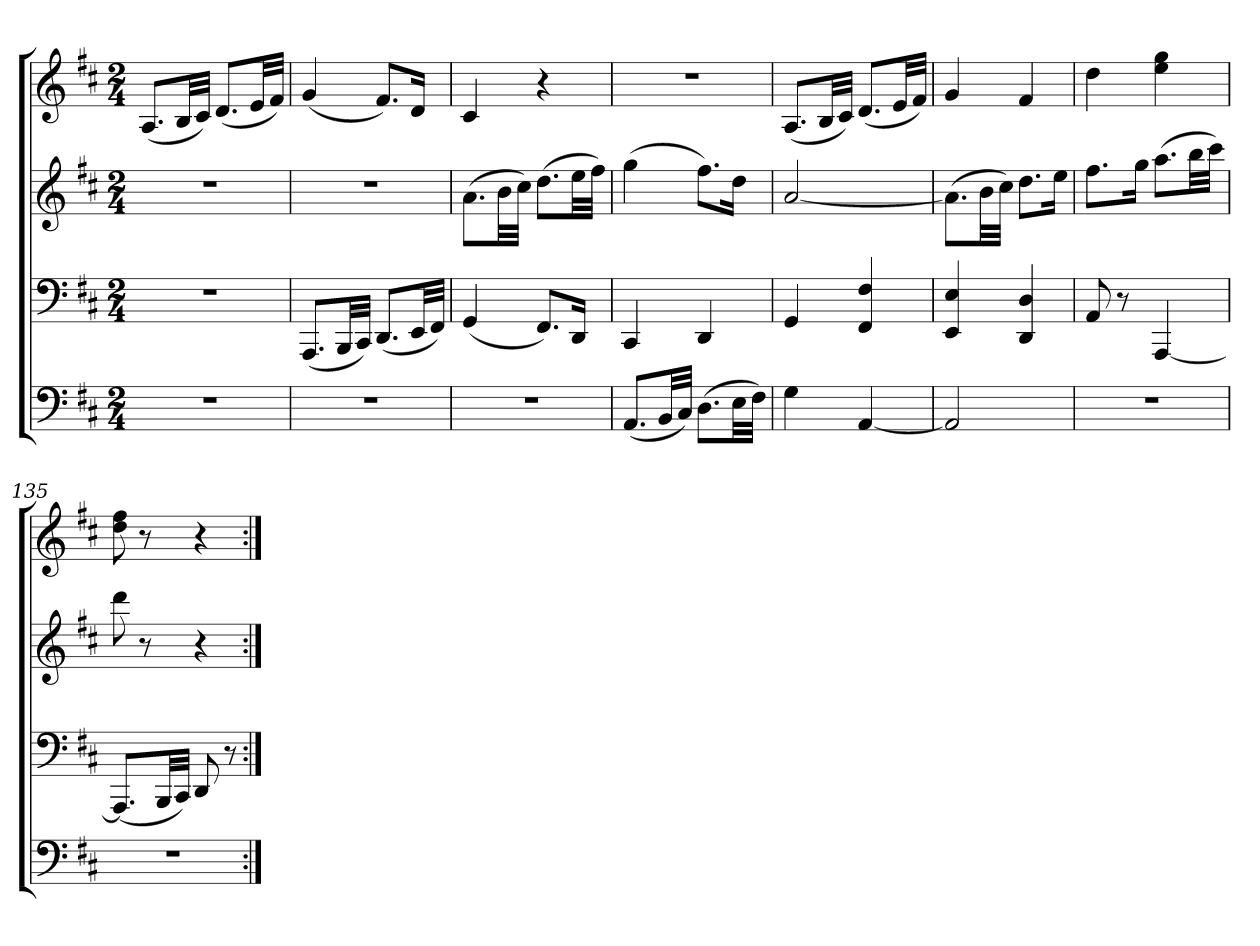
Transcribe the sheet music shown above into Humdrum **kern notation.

**kern	**kern	**kern	**kern
*part4	*part3	*part2	*part1
*staff4	*staff3	*staff2	*staff1
*clefF4	*clefF4	*clefG2	*clefG2
*k[f#c#]	*k[f#c#]	*k[f#c#]	*k[f#c#]
*D:	*D:	*D:	*D:
*M2/4	*M2/4	*M2/4	*M2/4
=	=	=	=
2r	2r	2r	(8.AL
.	.	.	32BLL
.	.	.	32c#JJJ)
.	.	.	(8.dL
.	.	.	32eLL
.	.	.	32f#JJJ)
=129	=129	=129	=129
2r	(8.AAAL	2r	(4g
.	32BBBLL	.	.
.	32CC#JJJ)	.	.
.	(8.DDL	.	8.f#L)
.	32EELL	.	16dJk
.	32FF#JJJ)	.	.
=130	=130	=130	=130
2r	(4GG	(8.aL	4c#
.	.	32bLL	.
.	.	32cc#JJJ)	.
.	8.FF#L)	(8.ddL	4r
.	16DDJk	32eeLL	.
.	.	32ff#JJJ)	.
=131	=131	=131	=131
(8.AAL	4CC#	(4gg	2r
32BBLL	.	.	.
32C#JJJ)	.	.	.
(8.DL	4DD	8.ff#L)	.
32ELL	.	16ddJk	.
32F#JJJ)	.	.	.
=132	=132	=132	=132
4G	4GG	[2a	(8.AL
.	.	.	32BLL
.	.	.	32c#JJJ)
[4AA	4FF# 4F#	.	(8.dL
.	.	.	32eLL
.	.	.	32f#JJJ)
=133	=133	=133	=133
2AA]	4EE 4E	(8.aL]	4g
.	.	32bLL	.
.	.	32cc#JJJ)	.
.	4DD 4D	8.ddL	4f#
.	.	16eeJk	.
=134	=134	=134	=134
2r	8AA	8.ff#L	4dd
.	8r	.	.
.	.	16ggJk	.
.	[4AAA	(8.aaL	4ee 4gg
.	.	32bbLL	.
.	.	32ccc#JJJ)	.
=135	=135	=135	=135
2r	(8.AAAL]	8ddd	8dd 8ff#
.	.	8r	8r
.	32BBBLL	.	.
.	32CC#JJJ)	.	.
.	8DD	4r	4r
.	8r	.	.
=:|!	=:|!	=:|!	=:|!
*-	*-	*-	*-
